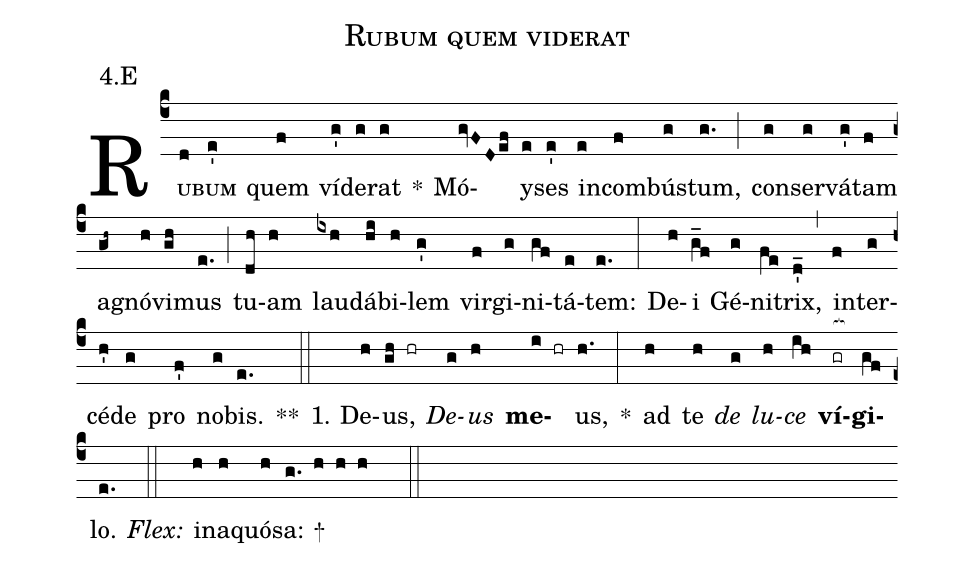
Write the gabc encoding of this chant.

name:Rubum quem viderat;
office-part:Antiphona;
mode:4;
annotation: 4.E;
%%
(c4) R<sc>u(d)bum</sc>(e') quem(f) ví(g')de(g)rat(g) *() Mó(gvFDef)y(e)ses(e') in(e)com(f)bú(g)stum,(g.) (;) con(g)ser(g)vá(g')tam(f) a(gh~)gnó(h)vi(gh)mus(e.) (;) tu(dh)am(h) lau(ixh)dá(hi)bi(h)lem(g') vir(f)gi(g)ni(gf)tá(e)tem:(e.) (:) De(h)i(g_f) Gé(g)ni(fe)trix,(d'_) (,) in(f)ter(g)cé(h')de(g) pro(f') no(g)bis.(e.) **(::)
1. De(h)us,(gh hr) <i>De</i>(g)<i>us</i>(h) <b>me</b>(i hr)us,(h.) *(:) ad(h) te(h) <i>de</i>(g) <i>lu</i>(h)<i>ce</i>(ih) <b>ví</b>(gr[ocb:1{])<b>gi</b>(gf[ocb:0}])lo.(e.) <i>Flex:</i>(::)  in(h)a(h)quó(h)sa: +(g. h h h  ::)
